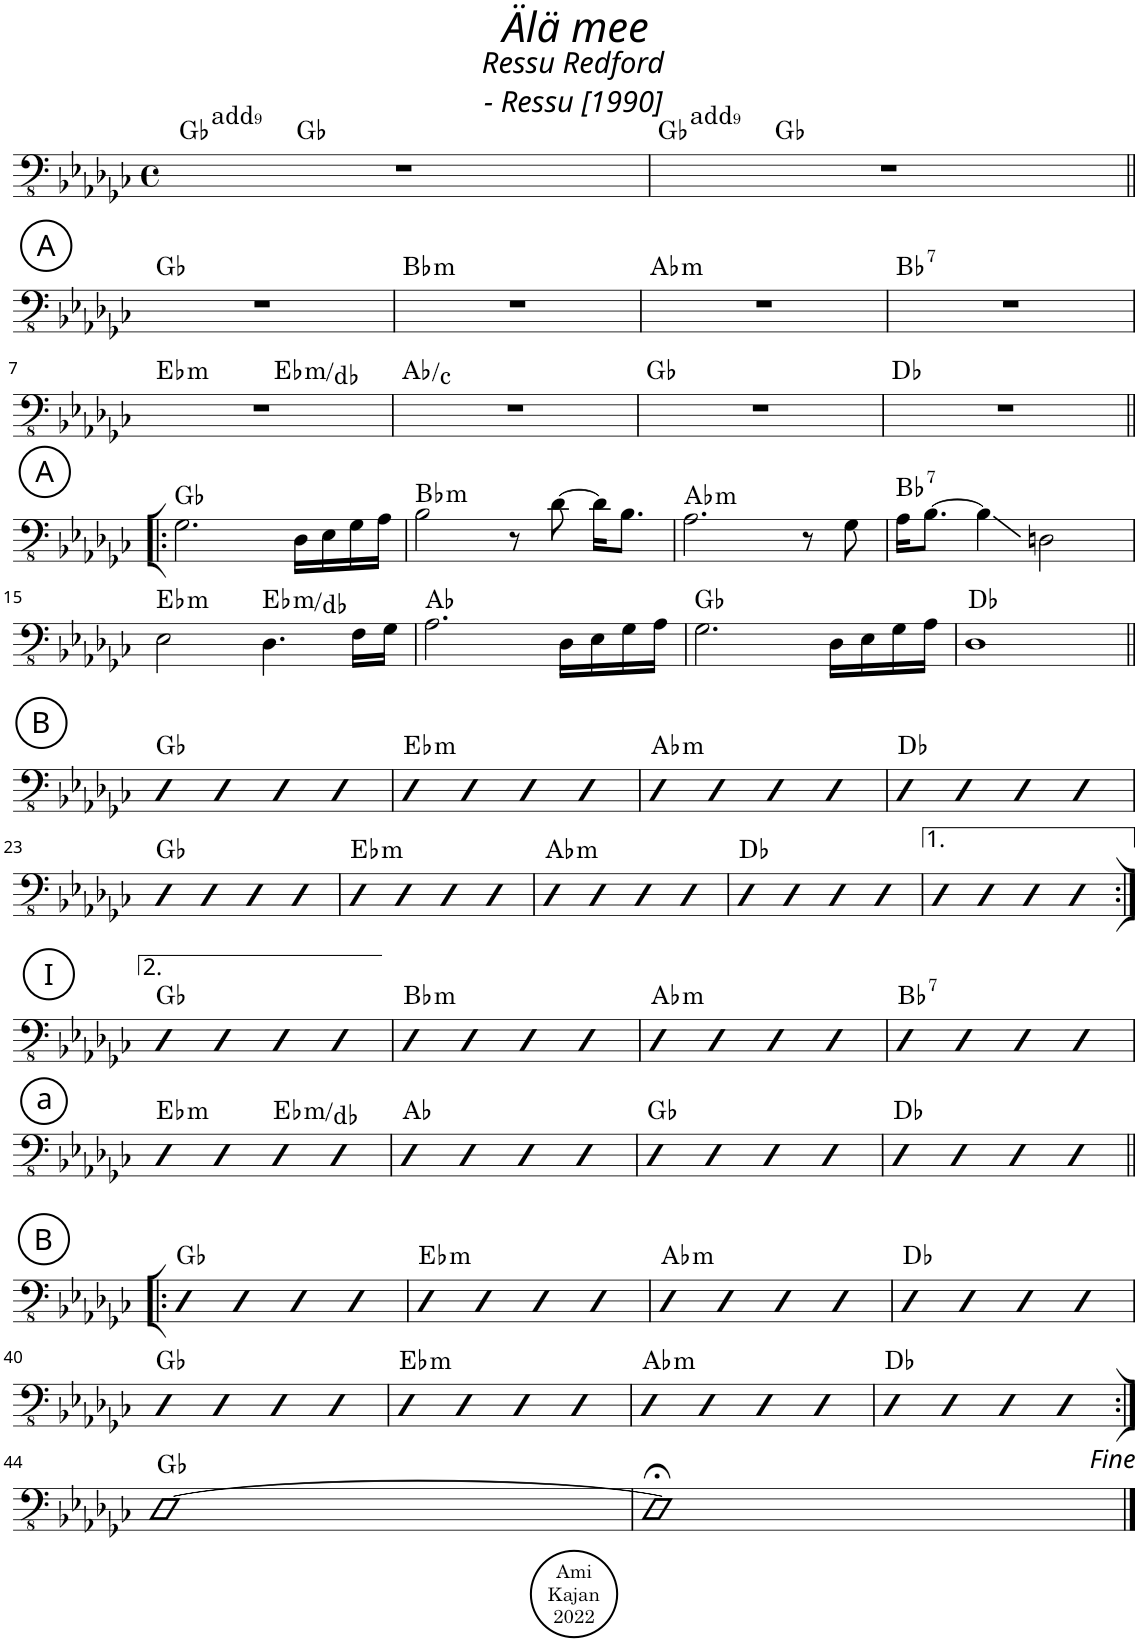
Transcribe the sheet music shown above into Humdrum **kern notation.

**kern	**harte
*part1	*part1
*staff1	*
*I"Acoustic Bass	*
*I'Bass	*
*clefFv4	*
*k[b-e-a-d-g-c-]	*
*M4/4	*
*met(c)	*
=1	=1
*^	*
1r	4ryy	Gb:maj(9)
.	2.ryy	Gb:maj
=2	=2	=2
1r	4ryy	Gb:maj(9)
.	2.ryy	Gb:maj
*v	*v	*
!!LO:LB:g=z
!!LO:REH:place=s1:a:cj:enc=circle:fs=14:t=A
=3||	=3||
1r	Gb:maj
=4	=4
!	!LO:H:kt=m
1r	Bb:min
=5	=5
!	!LO:H:kt=m
1r	Ab:min
=6	=6
!	!LO:H:kt=7
1r	Bb:7
!!LO:LB:g=z
=7	=7
!	!LO:H:kt=m
*^	*
1r	2ryy	Eb:min
!	!	!LO:H:kt=m
.	2ryy	Eb:min/b7
*v	*v	*
=8	=8
1r	Ab:maj/3
=9	=9
1r	Gb:maj
=10	=10
1r	Db:maj
!!LO:LB:g=z
!!LO:REH:place=s1:a:cj:enc=circle:fs=14:t=A
=11!|:	=11!|:
2.GG-\	Gb:maj
16DD-\LL	.
16EE-\	.
16GG-\	.
16AA-\JJ	.
=12	=12
!	!LO:H:kt=m
2BB-\	Bb:min
8r	.
[8D-\	.
16D-\KL]	.
8.BB-\J	.
=13	=13
!	!LO:H:kt=m
2.AA-\	Ab:min
8r	.
8GG-\	.
=14	=14
!	!LO:H:kt=7
16AA-\KL	Bb:7
[8.BB-\J	.
4BB-\]	.
2DDn\	.
!!LO:LB:g=z
=15	=15
!	!LO:H:kt=m
2EE-\	Eb:min
!	!LO:H:kt=m
4.DD-\	Eb:min/b7
16FF\LL	.
16GG-\JJ	.
=16	=16
2.AA-\	Ab:maj
16DD-\LL	.
16EE-\	.
16GG-\	.
16AA-\JJ	.
=17	=17
2.GG-\	Gb:maj
16DD-\LL	.
16EE-\	.
16GG-\	.
16AA-\JJ	.
=18	=18
1DD-	Db:maj
!!LO:LB:g=z
!!LO:REH:place=s1:a:cj:enc=circle:fs=14:t=B
=19||	=19||
4GG-	Gb:maj
4GG-	.
4GG-	.
4GG-	.
=20	=20
!	!LO:H:kt=m
4GG-	Eb:min
4GG-	.
4GG-	.
4GG-	.
=21	=21
!	!LO:H:kt=m
4GG-	Ab:min
4GG-	.
4GG-	.
4GG-	.
=22	=22
4GG-	Db:maj
4GG-	.
4GG-	.
4GG-	.
!!LO:LB:g=z
=23	=23
4GG-	Gb:maj
4GG-	.
4GG-	.
4GG-	.
=24	=24
!	!LO:H:kt=m
4GG-	Eb:min
4GG-	.
4GG-	.
4GG-	.
=25	=25
!	!LO:H:kt=m
4GG-	Ab:min
4GG-	.
4GG-	.
4GG-	.
=26	=26
4GG-	Db:maj
4GG-	.
4GG-	.
4GG-	.
=27	=27
4GG-	.
4GG-	.
4GG-	.
4GG-	.
!!LO:LB:g=z
!!LO:REH:place=s1:a:cj:enc=circle:fs=14:t=I
=28:|!	=28:|!
4GG-	Gb:maj
4GG-	.
4GG-	.
4GG-	.
=29	=29
!	!LO:H:kt=m
4GG-	Bb:min
4GG-	.
4GG-	.
4GG-	.
=30	=30
!	!LO:H:kt=m
4GG-	Ab:min
4GG-	.
4GG-	.
4GG-	.
=31	=31
!	!LO:H:kt=7
4GG-	Bb:7
4GG-	.
4GG-	.
4GG-	.
!!LO:LB:g=z
!!LO:REH:place=s1:a:cj:enc=circle:fs=14:t=a
=32	=32
!	!LO:H:kt=m
4GG-	Eb:min
4GG-	.
!	!LO:H:kt=m
4GG-	Eb:min/b7
4GG-	.
=33	=33
4GG-	Ab:maj
4GG-	.
4GG-	.
4GG-	.
=34	=34
4GG-	Gb:maj
4GG-	.
4GG-	.
4GG-	.
=35	=35
4GG-	Db:maj
4GG-	.
4GG-	.
4GG-	.
!!LO:LB:g=z
!!LO:REH:place=s1:a:cj:enc=circle:fs=14:t=B
=36!|:	=36!|:
4GG-	Gb:maj
4GG-	.
4GG-	.
4GG-	.
=37	=37
!	!LO:H:kt=m
4GG-	Eb:min
4GG-	.
4GG-	.
4GG-	.
=38	=38
!	!LO:H:kt=m
4GG-	Ab:min
4GG-	.
4GG-	.
4GG-	.
=39	=39
4GG-	Db:maj
4GG-	.
4GG-	.
4GG-	.
!!LO:LB:g=z
=40	=40
4GG-	Gb:maj
4GG-	.
4GG-	.
4GG-	.
=41	=41
!	!LO:H:kt=m
4GG-	Eb:min
4GG-	.
4GG-	.
4GG-	.
=42	=42
!	!LO:H:kt=m
4GG-	Ab:min
4GG-	.
4GG-	.
4GG-	.
=43	=43
4GG-	Db:maj
4GG-	.
4GG-	.
4GG-	.
!!LO:LB:g=z
=44:|!	=44:|!
[1GG-	Gb:maj
=45	=45
1GG-;<]	.
==	==
*-	*-
